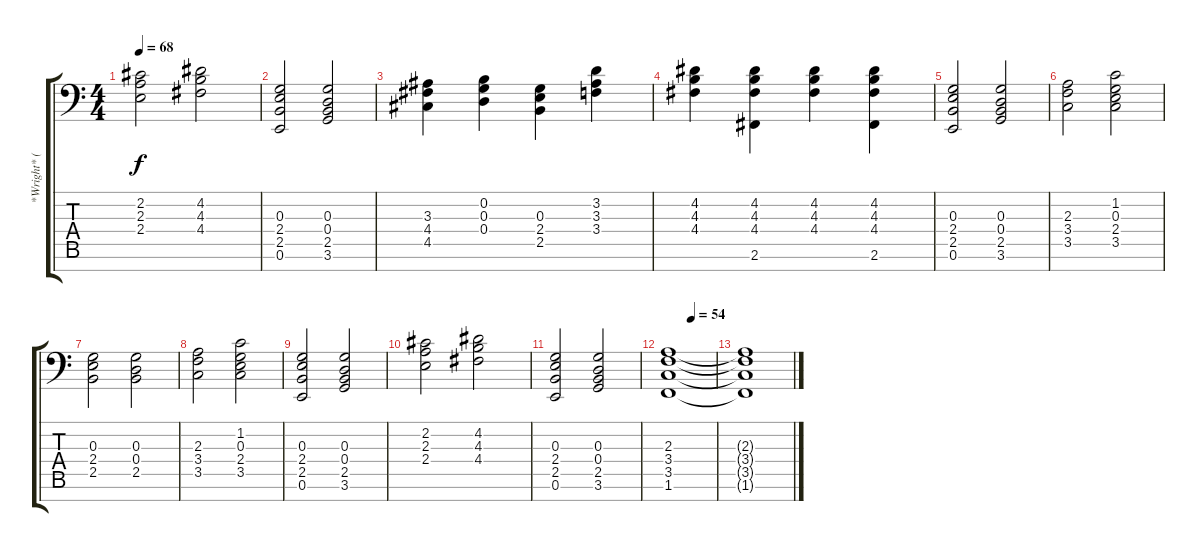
\track ("*Wright* (Organ)" "*Wright* (") {instrument drawbarorgan}
\staff {score tabs}
\tuning (E4 B3 G3 D3 A2 E2 E1) {hide}
\ts (4 4)
\tempo 68
\clef f4
\ks c
(2.2 2.3 2.4).2{dy f} (4.2 4.3 4.4).2 |
(0.3 2.4 2.5 0.6).2 (0.3 0.4 2.5 3.6).2 |
(3.3 4.4 4.5).4 (0.2 0.3 0.4).4 (0.3 2.4 2.5).4 (3.2 3.3 3.4).4 |
(4.2 4.3 4.4).4 (4.2 4.3 4.4 2.6).4 (4.2 4.3 4.4).4 (4.2 4.3 4.4 2.6).4 |
(0.3 2.4 2.5 0.6).2 (0.3 0.4 2.5 3.6).2 |
(2.3 3.4 3.5).2 (1.2 0.3 2.4 3.5).2 |
(0.3 2.4 2.5).2 (0.3 0.4 2.5).2 |
(2.3 3.4 3.5).2 (1.2 0.3 2.4 3.5).2 |
(0.3 2.4 2.5 0.6).2 (0.3 0.4 2.5 3.6).2 |
(2.2 2.3 2.4).2 (4.2 4.3 4.4).2 |
(0.3 2.4 2.5 0.6).2 (0.3 0.4 2.5 3.6).2 |
\tempo (54 0.5)
(2.3 3.4 3.5 1.6).1 |
(2.3{t} 3.4{t} 3.5{t} 1.6{t}).1
